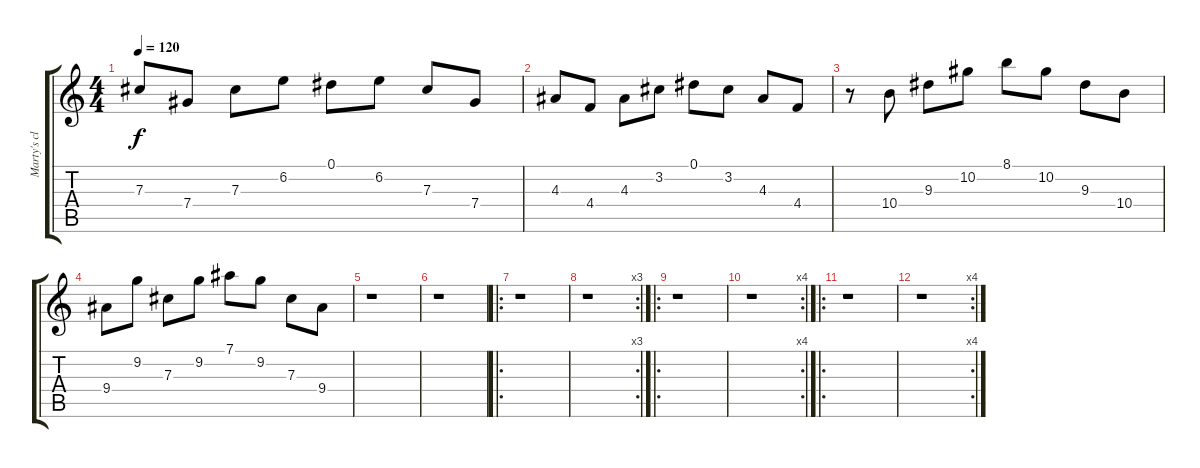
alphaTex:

\track ("Marty's clean" "Marty's cl") {instrument electricguitarclean}
\staff {score tabs}
\tuning (Eb4 Bb3 Gb3 Db3 Ab2 Eb2) {hide}
\ts (4 4)
\tempo 120
\clef g2
\ks c
7.3.8{dy f} 7.4.8 7.3.8 6.2.8 0.1.8 6.2.8 7.3.8 7.4.8 |
4.3.8 4.4.8 4.3.8 3.2.8 0.1.8 3.2.8 4.3.8 4.4.8 |
r.8 10.4.8 9.3.8 10.2.8 8.1.8 10.2.8 9.3.8 10.4.8 |
9.4.8 9.2.8 7.3.8 9.2.8 7.1.8 9.2.8 7.3.8 9.4.8 |
r.1 |
r.1 |
\ro
r.1 |
\rc 3
r.1 |
\ro
r.1 |
\rc 4
r.1 |
\ro
r.1 |
\rc 4
r.1
